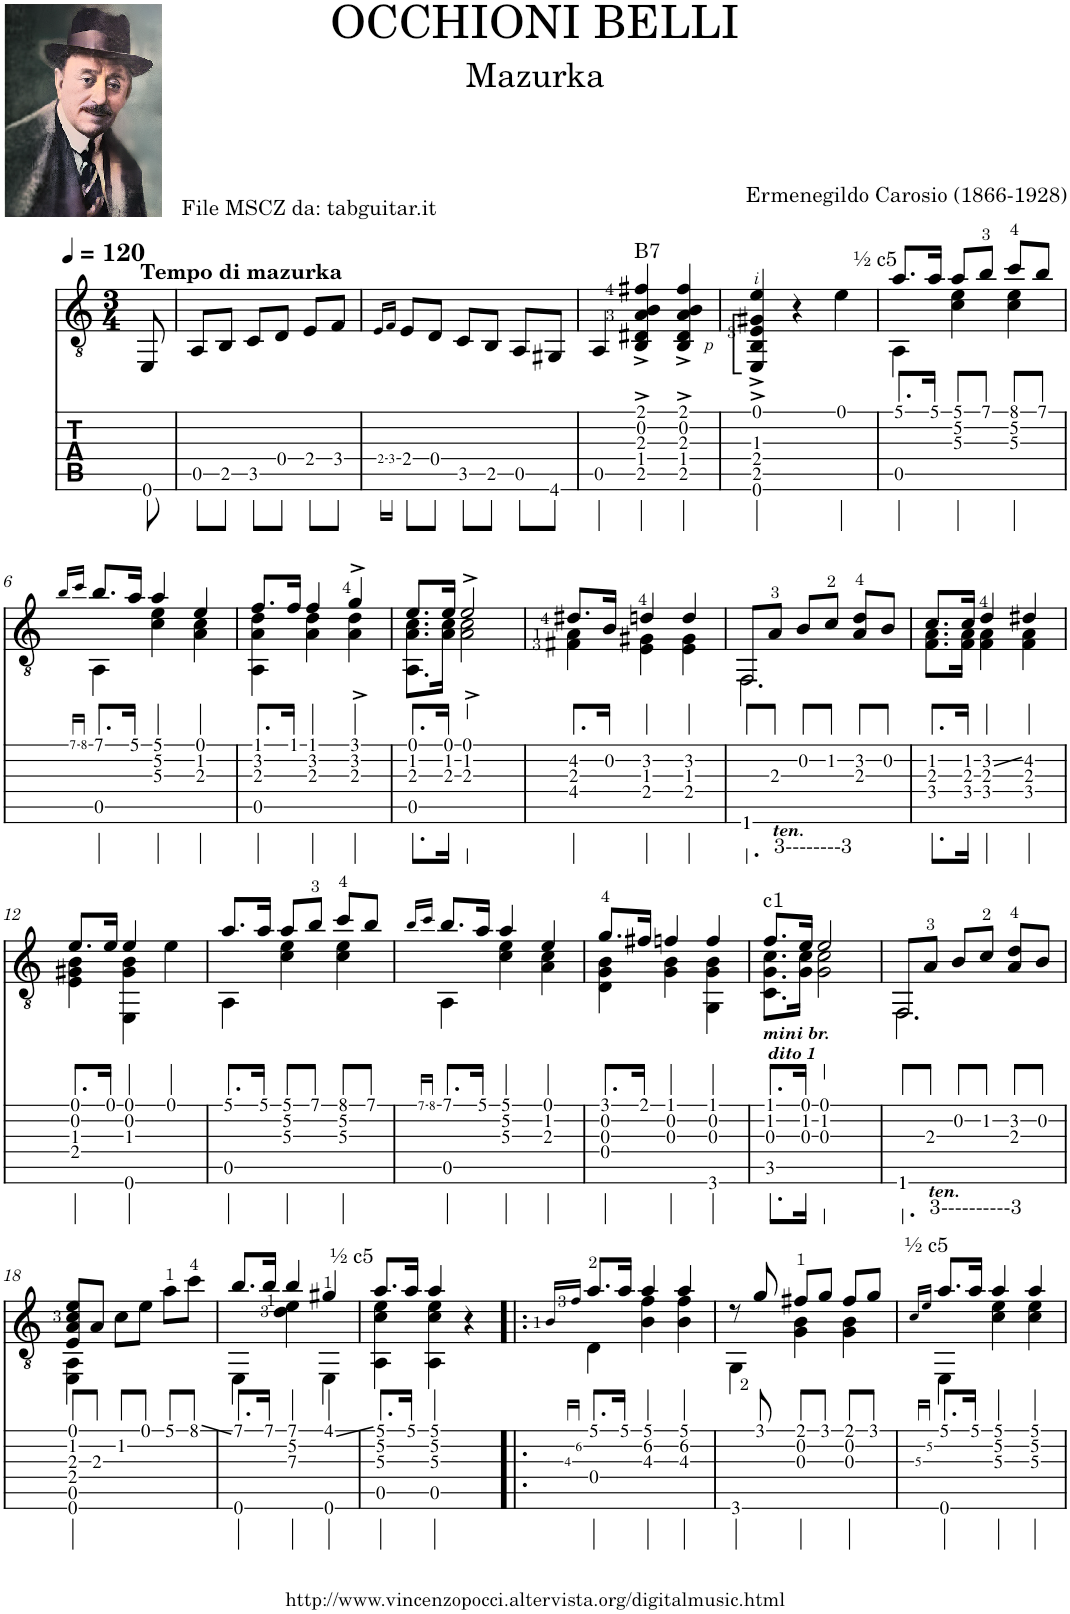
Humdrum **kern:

**kern	**kern
*part2	*part1
*staff2	*staff1
*I"Chitarra classica (Intavolatura)	*I"Classical Guitar
*stria6	*
*	*clefGv2
*k[]	*k[]
*M3/4	*M3/4
*MM120	*MM120
=	=
!	!LO:TX:a:B:t=Tempo di mazurka
8EE\	8EE/
=1	=1
8AA\L	8AA/L
8BB\J	8BB/J
8C\L	8C/L
8D\J	8D/J
8E\L	8E/L
8F\J	8F/J
=2	=2
16qE\LL	16qE/LL
16qF\JJ	16qF/JJ
8E\L	8E/L
8D\J	8D/J
8C\L	8C/L
8BB\J	8BB/J
8AA\L	8AA/L
8GG#X\J	8GG#X/J
=3	=3
4AA\	4AA/
!	!LO:TX:a:t=B7
4BB\^ 4D#X\^ 4A\^ 4B\^ 4f#X\^	4BB/^ 4D#X/^ 4A/^ 4B/^ 4f#X/^
4BB\^ 4D#\^ 4A\^ 4B\^ 4f#\^	4BB/^ 4D#/^ 4A/^ 4B/^ 4f#/^
=4	=4
4EE\^ 4BB\^ 4E\^ 4G#X\^ 4e\^	4EE/^ 4BB/^ 4E/^ 4G#X/^ 4e/^
4r	4r
4e\	4e\
=5	=5
*^	*^
!	!	!LO:TX:a:t=½ c5	!
8.a/L	4AA\	8.a/L	4AA\
16a/Jk	.	16a/Jk	.
8a/L	4c\ 4e\	8a/L	4c\ 4e\
8b/J	.	8b/J	.
8cc/L	4c\ 4e\	8cc/L	4c\ 4e\
8b/J	.	8b/J	.
!!LO:LB:g=z	!!
=6	=6	=6	=6
16qb/LL	.	16qb/LL	.
16qcc/JJ	.	16qcc/JJ	.
8.b/L	4AA\	8.b/L	4AA\
16a/Jk	.	16a/Jk	.
4a/	4c\ 4e\	4a/	4c\ 4e\
4e/	4A\ 4c\	4e/	4A\ 4c\
=7	=7	=7	=7
8.f/L	4AA\ 4A\ 4d\	8.f/L	4AA\ 4A\ 4d\
16f/Jk	.	16f/Jk	.
4f/	4A\ 4d\	4f/	4A\ 4d\
4g^/	4A\ 4d\	4g^/	4A\ 4d\
=8	=8	=8	=8
8.e/L	8.AA\ 8.A\ 8.c\L	8.e/L	8.AA\ 8.A\ 8.c\L
16e/Jk	16A\ 16c\Jk	16e/Jk	16A\ 16c\Jk
2e^/	2A\ 2c\	2e^/	2A\ 2c\
=9	=9	=9	=9
8.d#X/L	4F#X\ 4A\	8.d#X/L	4F#X\ 4A\
16B/Jk	.	16B/Jk	.
4dn/	4E\ 4G#X\	4dn/	4E\ 4G#X\
4d/	4E\ 4G#\	4d/	4E\ 4G#\
=10	=10	=10	=10
!LO:N:head=open	!LO:N:head=open	!LO:N:head=open	!LO:N:head=open
8FF/L	2.FF\	8FF/L	2.FF\
!LO:TX:b:t=3--------3	!	!	!
!LO:TX:b:Bi:t=ten.	!	!	!
8A/J	.	8A/J	.
8B/L	.	8B/L	.
8c/J	.	8c/J	.
8A/ 8d/L	.	8A/ 8d/L	.
8B/J	.	8B/J	.
=11	=11	=11	=11
8.c/L	8.F\ 8.A\L	8.c/L	8.F\ 8.A\L
16c/Jk	16F\ 16A\Jk	16c/Jk	16F\ 16A\Jk
4d/	4F\ 4A\	4d/	4F\ 4A\
4d#X/	4F\ 4A\	4d#X/	4F\ 4A\
!!LO:LB:g=z	!!
=12	=12	=12	=12
8.e/L	4E\ 4G#X\ 4B\	8.e/L	4E\ 4G#X\ 4B\
16e/Jk	.	16e/Jk	.
4e/	4EE\ 4G#\ 4B\	4e/	4EE\ 4G#\ 4B\
4e/	4ryy	4e\	4ryy
=13	=13	=13	=13
8.a/L	4AA\	8.a/L	4AA\
16a/Jk	.	16a/Jk	.
8a/L	4c\ 4e\	8a/L	4c\ 4e\
8b/J	.	8b/J	.
8cc/L	4c\ 4e\	8cc/L	4c\ 4e\
8b/J	.	8b/J	.
=14	=14	=14	=14
16qb/LL	.	16qb/LL	.
16qcc/JJ	.	16qcc/JJ	.
8.b/L	4AA\	8.b/L	4AA\
16a/Jk	.	16a/Jk	.
4a/	4c\ 4e\	4a/	4c\ 4e\
4e/	4A\ 4c\	4e/	4A\ 4c\
=15	=15	=15	=15
8.g/L	4D\ 4G\ 4B\	8.g/L	4D\ 4G\ 4B\
16f#X/Jk	.	16f#X/Jk	.
4fn/	4G\ 4B\	4fn/	4G\ 4B\
4f/	4GG\ 4G\ 4B\	4f/	4GG\ 4G\ 4B\
=16	=16	=16	=16
!	!	!LO:TX:a:t=c1	!
!LO:TX:a:Bi:t=mini br.	!	!	!
!LO:TX:a:t=dito 1	!	!	!
8.f/L	8.C\ 8.G\ 8.c\L	8.f/L	8.C\ 8.G\ 8.c\L
16e/Jk	16G\ 16c\Jk	16e/Jk	16G\ 16c\Jk
2e/	2G\ 2c\	2e/	2G\ 2c\
=17	=17	=17	=17
!LO:N:head=open	!LO:N:head=open	!LO:N:head=open	!LO:N:head=open
8FF/L	2.FF\	8FF/L	2.FF\
!LO:TX:b:t=3----------3	!	!	!
!LO:TX:b:Bi:t=ten.	!	!	!
8A/J	.	8A/J	.
8B/L	.	8B/L	.
8c/J	.	8c/J	.
8A/ 8d/L	.	8A/ 8d/L	.
8B/J	.	8B/J	.
!!LO:LB:g=z	!!
=18	=18	=18	=18
8E/ 8A/ 8c/ 8e/L	4EE\ 4AA\	8E/ 8A/ 8c/ 8e/L	4EE\ 4AA\
8A/J	.	8A/J	.
8c/L	2ryy	8c\L	2ryy
8e/J	.	8e\J	.
8a/L	.	8a\L	.
8cc/J	.	8cc\J	.
=19	=19	=19	=19
8.b/L	4EE\	8.b/L	4EE\
16b/Jk	.	16b/Jk	.
4b/	4d\ 4e\	4b/	4d\ 4e\
4g#X/	4EE\	4g#X/	4EE\
=20	=20	=20	=20
!	!	!LO:TX:a:t=½ c5	!
8.a/L	4AA\ 4c\ 4e\	8.a/L	4AA\ 4c\ 4e\
16a/Jk	.	16a/Jk	.
4a/	4AA\ 4c\ 4e\	4a/	4AA\ 4c\ 4e\
4r	4ryy	4r	4ryy
=21!|:	=21!|:	=21!|:	=21!|:
16qB/LL	.	16qB/LL	.
16qf/JJ	.	16qf/JJ	.
8.a/L	4D\	8.a/L	4D\
16a/Jk	.	16a/Jk	.
4a/	4B\ 4f\	4a/	4B\ 4f\
4a/	4B\ 4f\	4a/	4B\ 4f\
=22	=22	=22	=22
8r	4GG\	8r	4GG\
8g/	.	8g/	.
8f#X/L	4G\ 4B\	8f#X/L	4G\ 4B\
8g/J	.	8g/J	.
8f#/L	4G\ 4B\	8f#/L	4G\ 4B\
8g/J	.	8g/J	.
=23	=23	=23	=23
16qc/LL	.	16qc/LL	.
16qe/JJ	.	16qe/JJ	.
!	!	!LO:TX:a:t=½ c5	!
8.a/L	4EE\	8.a/L	4EE\
16a/Jk	.	16a/Jk	.
4a/	4c\ 4e\	4a/	4c\ 4e\
4a/	4c\ 4e\	4a/	4c\ 4e\
*v	*v	*	*
*	*v	*v
=	=
*-	*-
